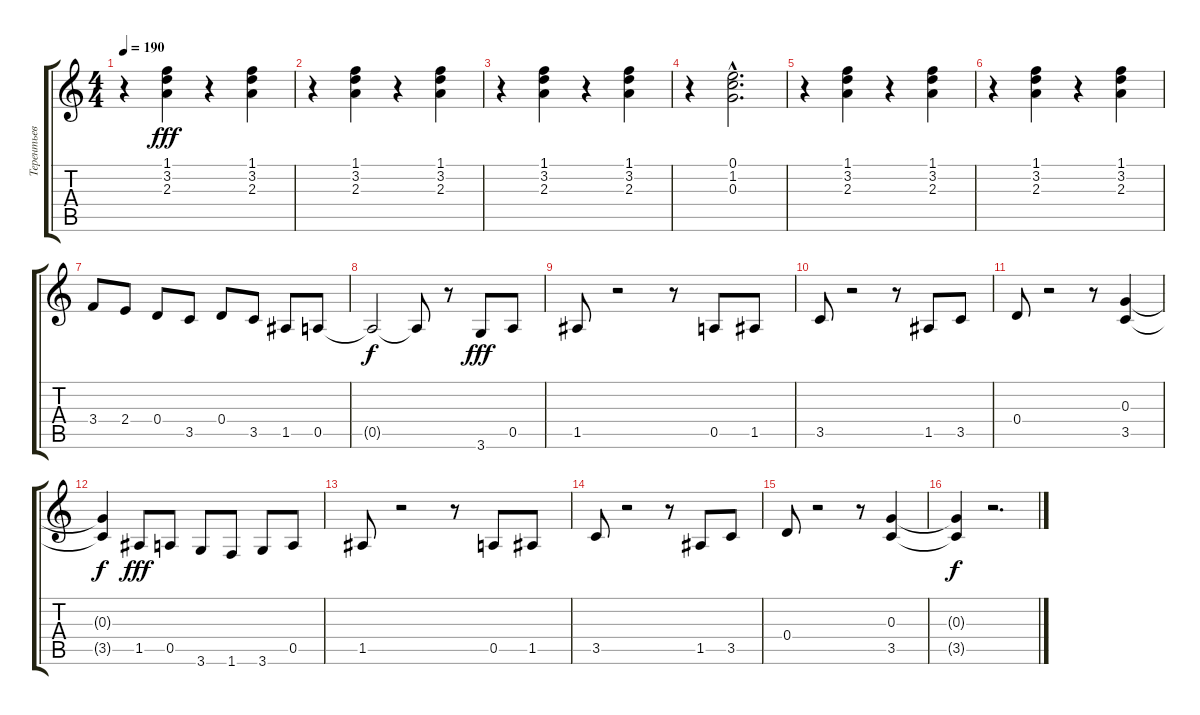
\track ("Терентьев" "Терентьев") {instrument distortionguitar}
\staff {score tabs}
\tuning (E4 B3 G3 D3 A2 E2) {hide}
\ts (4 4)
\tempo 190
\clef g2
\ks c
r.4{dy f} (1.1 3.2 2.3).4{dy fff} r.4 (1.1 3.2 2.3).4 |
r.4 (1.1 3.2 2.3).4 r.4 (1.1 3.2 2.3).4 |
r.4 (1.1 3.2 2.3).4 r.4 (1.1 3.2 2.3).4 |
r.4 (0.1{hac} 1.2{hac} 0.3{hac}).2{d} |
r.4 (1.1 3.2 2.3).4 r.4 (1.1 3.2 2.3).4 |
r.4 (1.1 3.2 2.3).4 r.4 (1.1 3.2 2.3).4 |
3.4.8 2.4.8 0.4.8 3.5.8 0.4.8 3.5.8 1.5.8 0.5.8 |
0.5{t}.2{dy f} 0.5{t}.8 r.8 3.6.8{dy fff} 0.5.8 |
1.5.8 r.2 r.8 0.5.8 1.5.8 |
3.5.8 r.2 r.8 1.5.8 3.5.8 |
0.4.8 r.2 r.8 (0.3 3.5).4 |
(0.3{t} 3.5{t}).4{dy f} 1.5.8{dy fff} 0.5.8 3.6.8 1.6.8 3.6.8 0.5.8 |
1.5.8 r.2 r.8 0.5.8 1.5.8 |
3.5.8 r.2 r.8 1.5.8 3.5.8 |
0.4.8 r.2 r.8 (0.3 3.5).4 |
(0.3{t} 3.5{t}).4{dy f} r.2{d}
